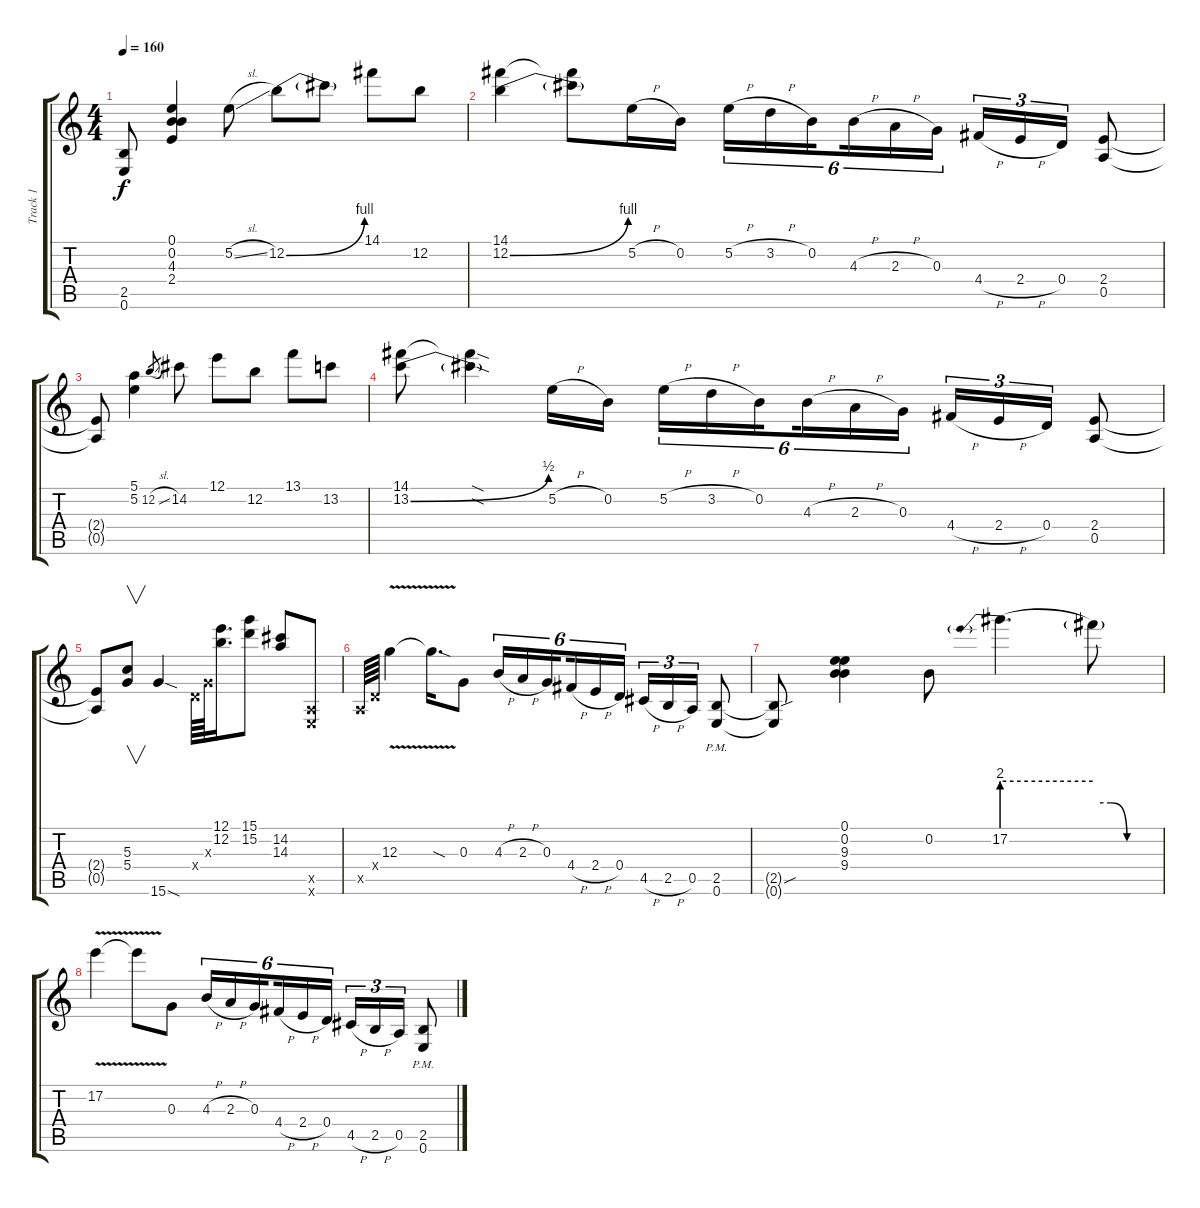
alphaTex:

\track ("Track 1" "Track 1") {instrument distortionguitar}
\staff {score tabs}
\tuning (E4 B3 G3 D3 A2 E2) {hide}
\ts (4 4)
\tempo 160
\clef g2
\ks c
(2.5{t} 0.6{t}).8{dy f} (0.1 0.2 4.3 2.4).4 5.2{sl}.8 12.2{be (bend 0 0 60 4)}.8 12.2{t}.8 14.1.8 12.2.8 |
(14.1 12.2{be (bend 0 0 60 4)}).4 (14.1{t} 12.2{t}).8 5.2{h}.16 0.2.16 5.2{h}.16{tu (6 4)} 3.2{h}.16{tu (6 4)} 0.2.16{tu (6 4) beam splitsecondary} 4.3{h}.16{tu (6 4)} 2.3{h}.16{tu (6 4)} 0.3.16{tu (6 4)} 4.4{h}.16{tu (3 2)} 2.4{h}.16{tu (3 2)} 0.4.16{tu (3 2)} (2.4 0.5).8 |
(2.4{t} 0.5{t}).8 (5.1 5.2).4 12.2{sl}.8{gr} 14.2.8 12.1.8 12.2.8 13.1.8 13.2.8 |
(14.1 13.2{be (bend 0 0 60 2)}).8 (14.1{sod t} 13.2{sod t}).4 5.2{h}.16 0.2.16 5.2{h}.16{tu (6 4)} 3.2{h}.16{tu (6 4)} 0.2.16{tu (6 4) beam splitsecondary} 4.3{h}.16{tu (6 4)} 2.3{h}.16{tu (6 4)} 0.3.16{tu (6 4)} 4.4{h}.16{tu (3 2)} 2.4{h}.16{tu (3 2)} 0.4.16{tu (3 2)} (2.4 0.5).8 |
(2.4{t} 0.5{t}).8 (5.3 5.4).8{v} 15.6{sod}.4 0.4{x}.64 0.3{x}.64 (12.1 12.2).16{d} (15.1 15.2).8 (14.2 14.3).8 (0.5{x} 0.6{x}).8 |
0.5{x}.64 0.4{x}.64 12.3{v}.4 12.3{sod t}.16{d} 0.3.8 4.3{h}.16{tu (6 4)} 2.3{h}.16{tu (6 4)} 0.3.16{tu (6 4) beam splitsecondary} 4.4{h}.16{tu (6 4)} 2.4{h}.16{tu (6 4)} 0.4.16{tu (6 4)} 4.5{h}.16{tu (3 2)} 2.5{h}.16{tu (3 2)} 0.5.16{tu (3 2)} (2.5{pm} 0.6{pm}).8 |
(2.5{sou t} 0.6{t}).8 (0.1 0.2 9.3 9.4).4 0.2.8 17.2{be (prebend 0 8 60 8)}.4{d} 17.2{be (custom 0 4 15 4 30 0 60 0) t}.8 |
17.2{v}.4 17.2{t}.8 0.3.8 4.3{h}.16{tu (6 4)} 2.3{h}.16{tu (6 4)} 0.3.16{tu (6 4) beam splitsecondary} 4.4{h}.16{tu (6 4)} 2.4{h}.16{tu (6 4)} 0.4.16{tu (6 4)} 4.5{h}.16{tu (3 2)} 2.5{h}.16{tu (3 2)} 0.5.16{tu (3 2)} (2.5{pm} 0.6{pm}).8
